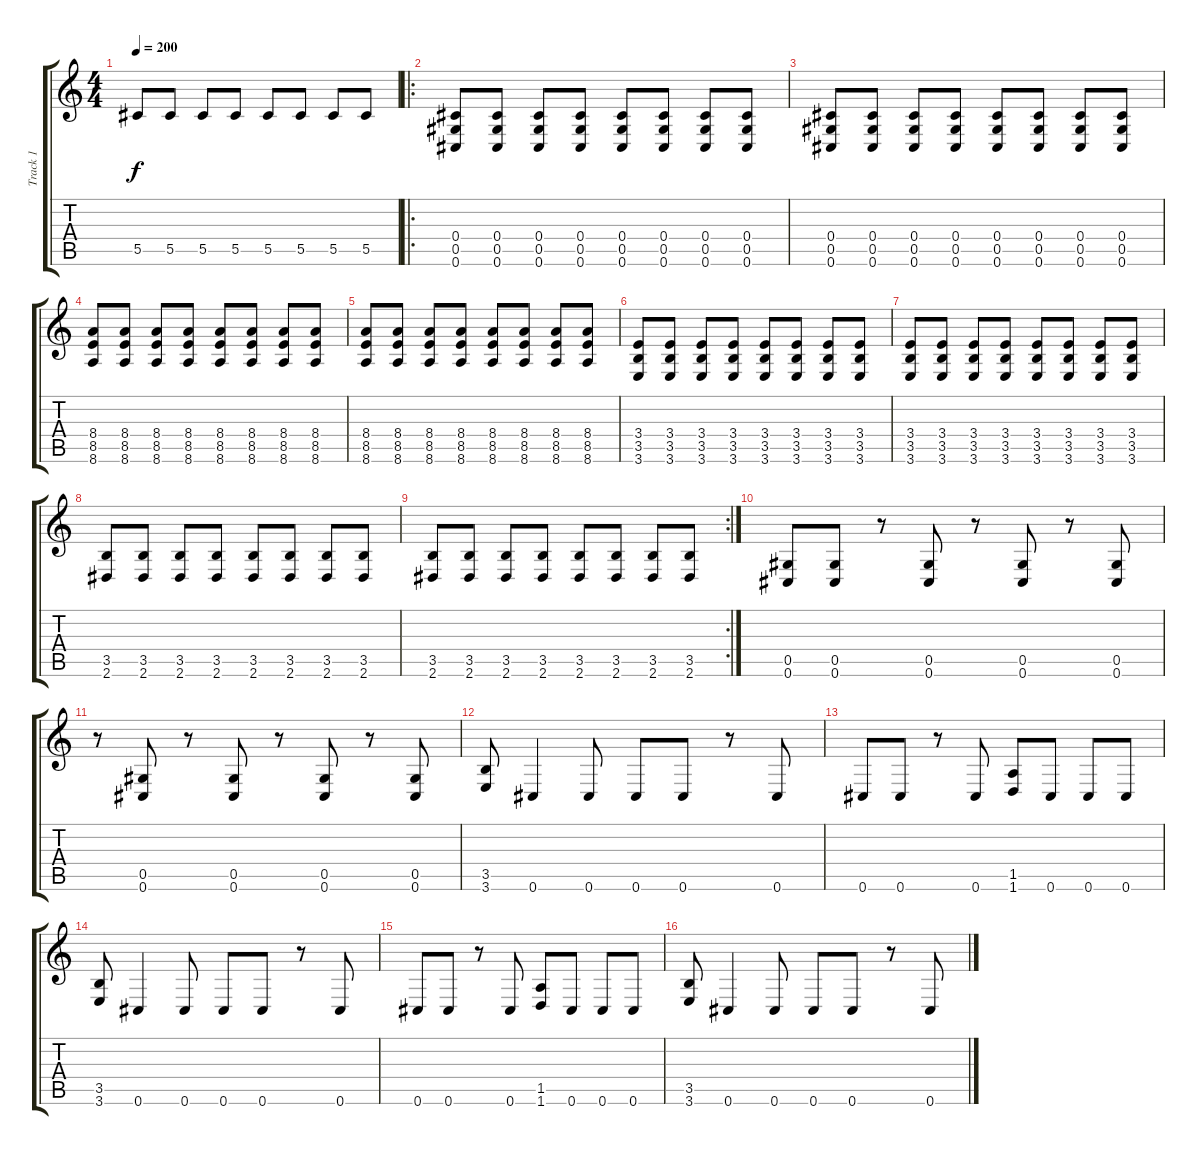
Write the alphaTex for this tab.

\track ("Track 1" "Track 1") {instrument overdrivenguitar}
\staff {score tabs}
\tuning (Eb4 Bb3 Gb3 Db3 Ab2 Db2) {hide}
\ts (4 4)
\tempo 200
\clef g2
\ks c
5.5.8{dy f} 5.5.8 5.5.8 5.5.8 5.5.8 5.5.8 5.5.8 5.5.8 |
\ro
(0.4 0.5 0.6).8 (0.4 0.5 0.6).8 (0.4 0.5 0.6).8 (0.4 0.5 0.6).8 (0.4 0.5 0.6).8 (0.4 0.5 0.6).8 (0.4 0.5 0.6).8 (0.4 0.5 0.6).8 |
(0.4 0.5 0.6).8 (0.4 0.5 0.6).8 (0.4 0.5 0.6).8 (0.4 0.5 0.6).8 (0.4 0.5 0.6).8 (0.4 0.5 0.6).8 (0.4 0.5 0.6).8 (0.4 0.5 0.6).8 |
(8.4 8.5 8.6).8 (8.4 8.5 8.6).8 (8.4 8.5 8.6).8 (8.4 8.5 8.6).8 (8.4 8.5 8.6).8 (8.4 8.5 8.6).8 (8.4 8.5 8.6).8 (8.4 8.5 8.6).8 |
(8.4 8.5 8.6).8 (8.4 8.5 8.6).8 (8.4 8.5 8.6).8 (8.4 8.5 8.6).8 (8.4 8.5 8.6).8 (8.4 8.5 8.6).8 (8.4 8.5 8.6).8 (8.4 8.5 8.6).8 |
(3.4 3.5 3.6).8 (3.4 3.5 3.6).8 (3.4 3.5 3.6).8 (3.4 3.5 3.6).8 (3.4 3.5 3.6).8 (3.4 3.5 3.6).8 (3.4 3.5 3.6).8 (3.4 3.5 3.6).8 |
(3.4 3.5 3.6).8 (3.4 3.5 3.6).8 (3.4 3.5 3.6).8 (3.4 3.5 3.6).8 (3.4 3.5 3.6).8 (3.4 3.5 3.6).8 (3.4 3.5 3.6).8 (3.4 3.5 3.6).8 |
(3.5 2.6).8 (3.5 2.6).8 (3.5 2.6).8 (3.5 2.6).8 (3.5 2.6).8 (3.5 2.6).8 (3.5 2.6).8 (3.5 2.6).8 |
\rc 2
(3.5 2.6).8 (3.5 2.6).8 (3.5 2.6).8 (3.5 2.6).8 (3.5 2.6).8 (3.5 2.6).8 (3.5 2.6).8 (3.5 2.6).8 |
(0.5 0.6).8 (0.5 0.6).8 r.8 (0.5 0.6).8 r.8 (0.5 0.6).8 r.8 (0.5 0.6).8 |
r.8 (0.5 0.6).8 r.8 (0.5 0.6).8 r.8 (0.5 0.6).8 r.8 (0.5 0.6).8 |
(3.5 3.6).8 0.6.4 0.6.8 0.6.8 0.6.8 r.8 0.6.8 |
0.6.8 0.6.8 r.8 0.6.8 (1.5 1.6).8 0.6.8 0.6.8 0.6.8 |
(3.5 3.6).8 0.6.4 0.6.8 0.6.8 0.6.8 r.8 0.6.8 |
0.6.8 0.6.8 r.8 0.6.8 (1.5 1.6).8 0.6.8 0.6.8 0.6.8 |
(3.5 3.6).8 0.6.4 0.6.8 0.6.8 0.6.8 r.8 0.6.8
